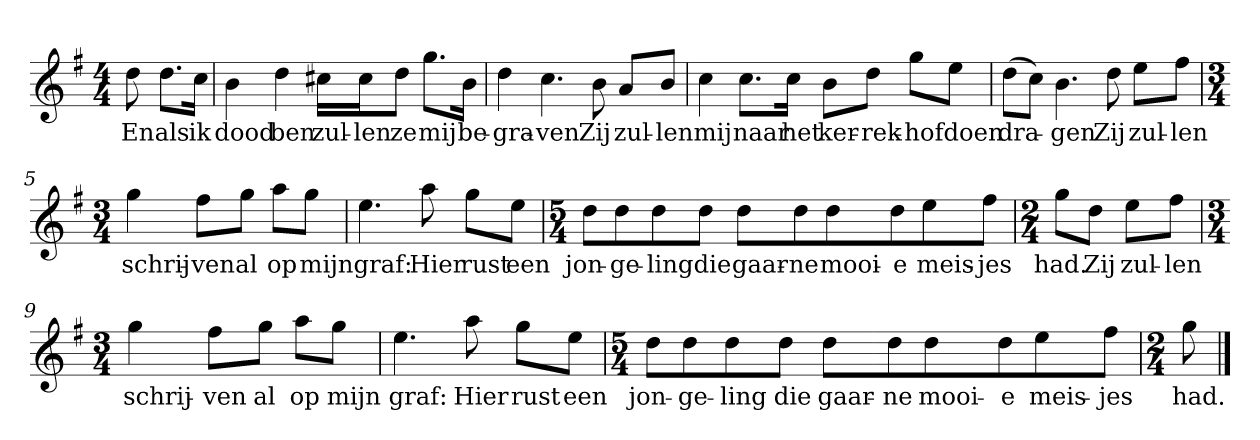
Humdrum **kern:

**kern	**text
*part1	*part1
*staff1	*staff1
*clefG2	*
*k[f#]	*
*G:	*
*M4/4	*
*MM120	*
=	=
8dd	En
8.dd\L	als
16cc\Jk	ik
=1	=1
4b	dood
4dd	ben
16cc#X\LL	zul-
16cc#\J	-len
8dd\J	ze
8.gg\L	mij
16b\Jk	be-
=2	=2
4dd	-gra-
4.cc	-ven
8b	Zij
8a/L	zul-
8b/J	-len
=3	=3
4cc	mij
8.cc\L	naar
16cc\Jk	het
8b\L	ker-
8dd\J	-rek-
8gg\L	-hof
8ee\J	doen
=4	=4
(8dd\L	dra-
8cc\J)	.
4.b	-gen
8dd	Zij
8ee\L	zul-
8ff#\J	-len
=5	=5
*M3/4	*
4gg	schrij-
8ff#\L	-ven
8gg\J	al
8aa\L	op
8gg\J	mijn
=6	=6
4.ee	graf:
8aa	Hier
8gg\L	rust
8ee\J	een
=7	=7
*M5/4	*
8dd\L	jon-
8dd\	-ge-
8dd\	-ling
8dd\J	die
8dd\L	gaar-
8dd\	-ne
8dd\	mooi-
8dd\	-e
8ee\	meis-
8ff#\J	-jes
=8	=8
*M2/4	*
8gg\L	had.
8dd\J	Zij
8ee\L	zul-
8ff#\J	-len
=9	=9
*M3/4	*
4gg	schrij-
8ff#\L	-ven
8gg\J	al
8aa\L	op
8gg\J	mijn
=10	=10
4.ee	graf:
8aa	Hier
8gg\L	rust
8ee\J	een
=11	=11
*M5/4	*
8dd\L	jon-
8dd\	-ge-
8dd\	-ling
8dd\J	die
8dd\L	gaar-
8dd\	-ne
8dd\	mooi-
8dd\	-e
8ee\	meis-
8ff#\J	-jes
=12	=12
*M2/4	*
8gg	had.
==	==
*-	*-
